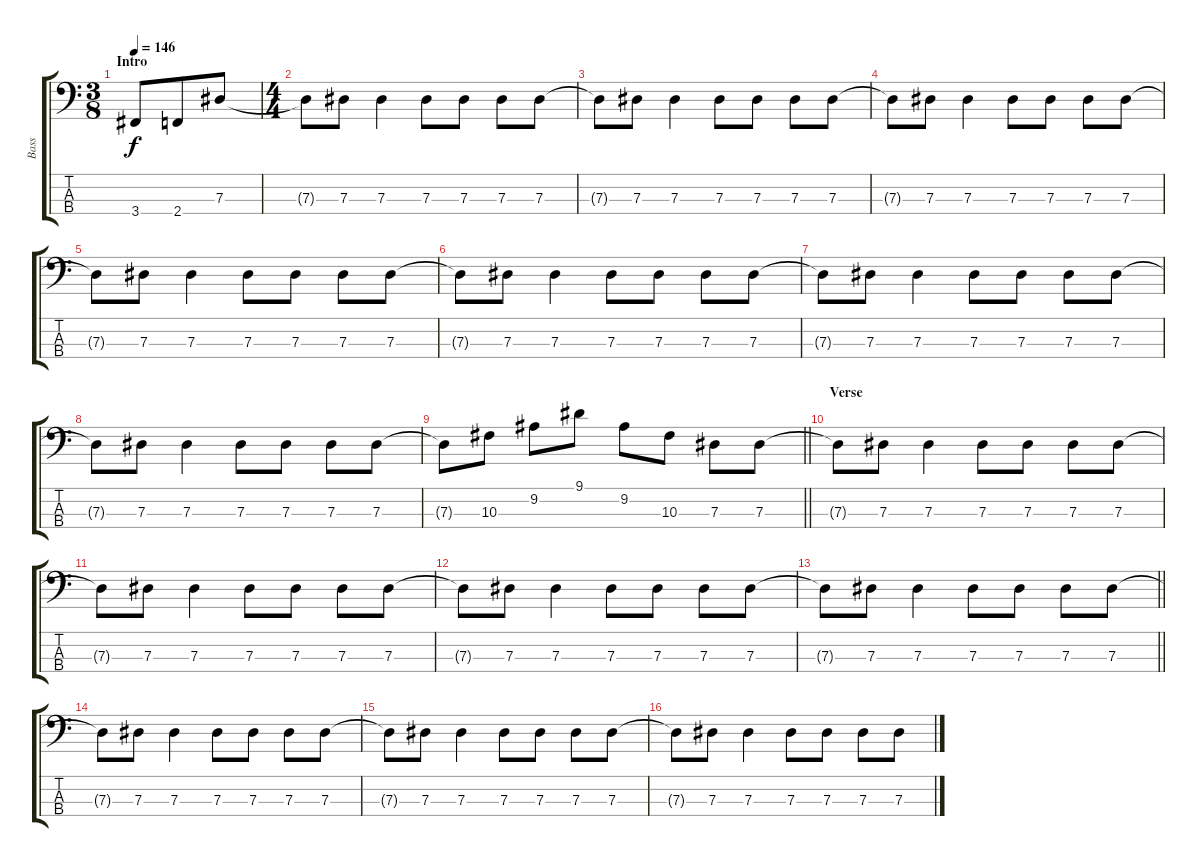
\track ("Bass" "Bass") {instrument electricbassfinger}
\staff {score tabs}
\tuning (Gb2 Db2 Ab1 Eb1) {hide}
\ts (3 8)
\section ("" "Intro")
\tempo 146
\clef f4
\ks c
3.4.8{dy f instrument electricbassfinger} 2.4.8 7.3.8 |
\ts (4 4)
7.3{t}.8 7.3.8 7.3.4 7.3.8 7.3.8 7.3.8 7.3.8 |
7.3{t}.8 7.3.8 7.3.4 7.3.8 7.3.8 7.3.8 7.3.8 |
7.3{t}.8 7.3.8 7.3.4 7.3.8 7.3.8 7.3.8 7.3.8 |
7.3{t}.8 7.3.8 7.3.4 7.3.8 7.3.8 7.3.8 7.3.8 |
7.3{t}.8 7.3.8 7.3.4 7.3.8 7.3.8 7.3.8 7.3.8 |
7.3{t}.8 7.3.8 7.3.4 7.3.8 7.3.8 7.3.8 7.3.8 |
7.3{t}.8 7.3.8 7.3.4 7.3.8 7.3.8 7.3.8 7.3.8 |
\barLineRight lightlight
7.3{t}.8 10.3.8 9.2.8 9.1.8 9.2.8 10.3.8 7.3.8 7.3.8 |
\section ("" "Verse")
7.3{t}.8 7.3.8 7.3.4 7.3.8 7.3.8 7.3.8 7.3.8 |
7.3{t}.8 7.3.8 7.3.4 7.3.8 7.3.8 7.3.8 7.3.8 |
7.3{t}.8 7.3.8 7.3.4 7.3.8 7.3.8 7.3.8 7.3.8 |
\barLineRight lightlight
7.3{t}.8 7.3.8 7.3.4 7.3.8 7.3.8 7.3.8 7.3.8 |
7.3{t}.8 7.3.8 7.3.4 7.3.8 7.3.8 7.3.8 7.3.8 |
7.3{t}.8 7.3.8 7.3.4 7.3.8 7.3.8 7.3.8 7.3.8 |
7.3{t}.8 7.3.8 7.3.4 7.3.8 7.3.8 7.3.8 7.3.8
